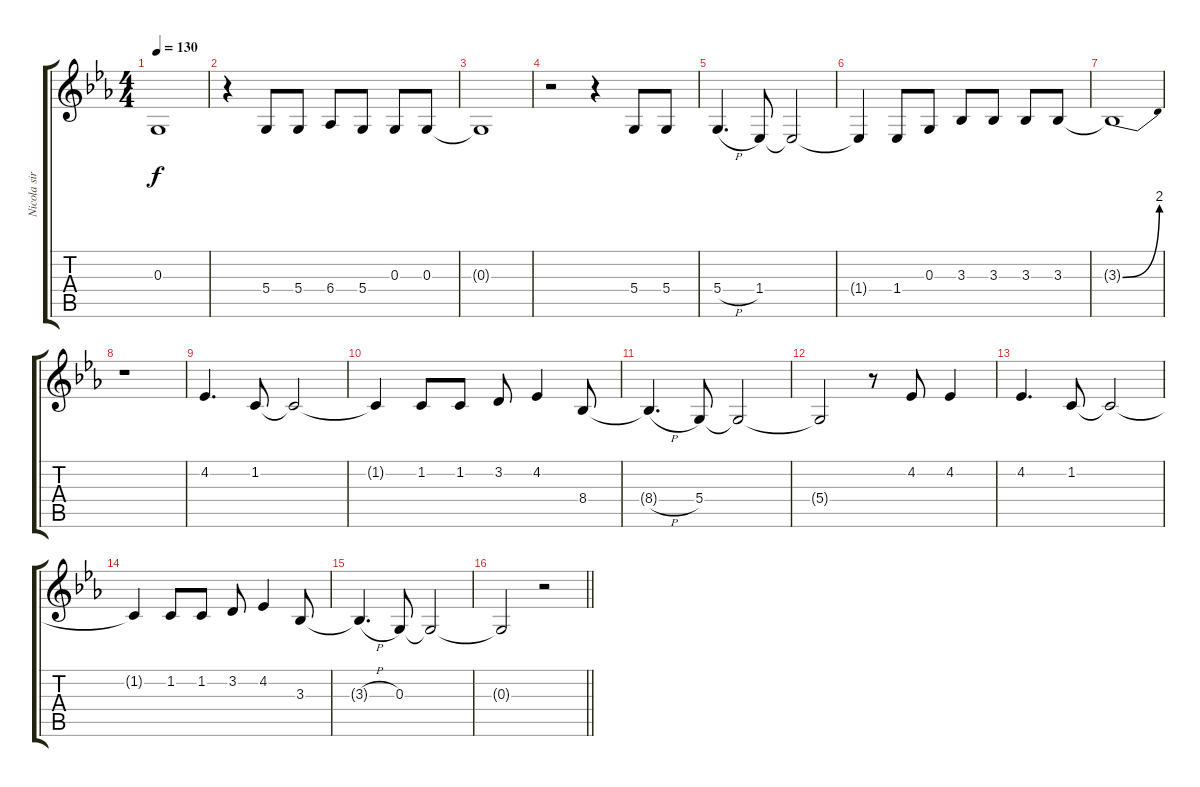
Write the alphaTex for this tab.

\track ("Nicola sirkis " "Nicola sir") {instrument bassoon}
\staff {score tabs}
\tuning (E4 B3 G3 D3 A2 E2) {hide}
\ts (4 4)
\tempo 130
\clef g2
\ks eb
0.3.1{dy f} |
r.4 5.4.8 5.4.8 6.4.8 5.4.8 0.3.8 0.3.8 |
0.3{t}.1 |
r.2 r.4 5.4.8 5.4.8 |
5.4{h}.4{d} 1.4.8 1.4{t}.2 |
1.4{t}.4 1.4.8 0.3.8 3.3.8 3.3.8 3.3.8 3.3.8 |
3.3{be (bend 0 0 60 8) t}.1 |
r.1 |
4.2.4{d} 1.2.8 1.2{t}.2 |
1.2{t}.4 1.2.8 1.2.8 3.2.8 4.2.4 8.4.8 |
8.4{h t}.4{d} 5.4.8 5.4{t}.2 |
5.4{t}.2 r.8 4.2.8 4.2.4 |
4.2.4{d} 1.2.8 1.2{t}.2 |
1.2{t}.4 1.2.8 1.2.8 3.2.8 4.2.4 3.3.8 |
3.3{h t}.4{d} 0.3.8 0.3{t}.2 |
\barLineRight lightlight
0.3{t}.2 r.2
